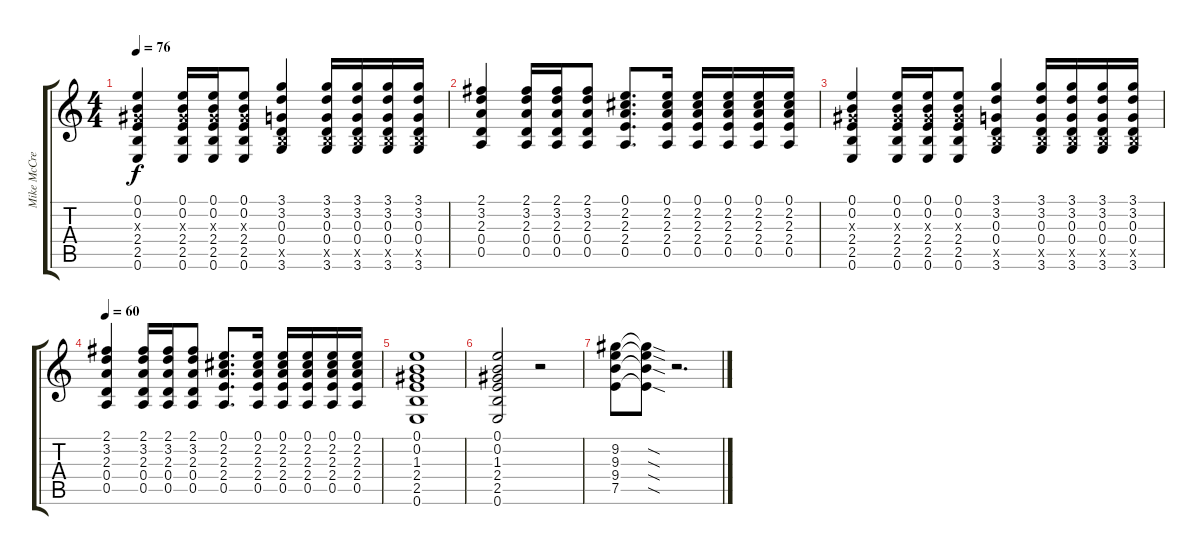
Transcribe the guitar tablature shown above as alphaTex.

\track ("Mike McCready (Verse Melody)" "Mike McCre") {instrument overdrivenguitar}
\staff {score tabs}
\tuning (E4 B3 G3 D3 A2 E2) {hide}
\ts (4 4)
\tempo 76
\clef g2
\ks c
(0.1 0.2 1.3{x} 2.4 2.5 0.6).4{dy f} (0.1 0.2 1.3{x} 2.4 2.5 0.6).16 (0.1 0.2 1.3{x} 2.4 2.5 0.6).16 (0.1 0.2 1.3{x} 2.4 2.5 0.6).8 (3.1 3.2 0.3 0.4 2.5{x} 3.6).4 (3.1 3.2 0.3 0.4 2.5{x} 3.6).16 (3.1 3.2 0.3 0.4 2.5{x} 3.6).16 (3.1 3.2 0.3 0.4 2.5{x} 3.6).16 (3.1 3.2 0.3 0.4 2.5{x} 3.6).16 |
(2.1 3.2 2.3 0.4 0.5).4 (2.1 3.2 2.3 0.4 0.5).16 (2.1 3.2 2.3 0.4 0.5).16 (2.1 3.2 2.3 0.4 0.5).8 (0.1 2.2 2.3 2.4 0.5).8{d} (0.1 2.2 2.3 2.4 0.5).16 (0.1 2.2 2.3 2.4 0.5).16 (0.1 2.2 2.3 2.4 0.5).16 (0.1 2.2 2.3 2.4 0.5).16 (0.1 2.2 2.3 2.4 0.5).16 |
(0.1 0.2 1.3{x} 2.4 2.5 0.6).4 (0.1 0.2 1.3{x} 2.4 2.5 0.6).16 (0.1 0.2 1.3{x} 2.4 2.5 0.6).16 (0.1 0.2 1.3{x} 2.4 2.5 0.6).8 (3.1 3.2 0.3 0.4 2.5{x} 3.6).4 (3.1 3.2 0.3 0.4 2.5{x} 3.6).16 (3.1 3.2 0.3 0.4 2.5{x} 3.6).16 (3.1 3.2 0.3 0.4 2.5{x} 3.6).16 (3.1 3.2 0.3 0.4 2.5{x} 3.6).16 |
\tempo 60
(2.1 3.2 2.3 0.4 0.5).4 (2.1 3.2 2.3 0.4 0.5).16 (2.1 3.2 2.3 0.4 0.5).16 (2.1 3.2 2.3 0.4 0.5).8 (0.1 2.2 2.3 2.4 0.5).8{d} (0.1 2.2 2.3 2.4 0.5).16 (0.1 2.2 2.3 2.4 0.5).16 (0.1 2.2 2.3 2.4 0.5).16 (0.1 2.2 2.3 2.4 0.5).16 (0.1 2.2 2.3 2.4 0.5).16 |
(0.1 0.2 1.3 2.4 2.5 0.6).1 |
(0.1 0.2 1.3 2.4 2.5 0.6).2 r.2 |
(9.2 9.3 9.4 7.5).8 (9.2{sod t} 9.3{sod t} 9.4{sod t} 7.5{sod t}).8 r.2{d}
